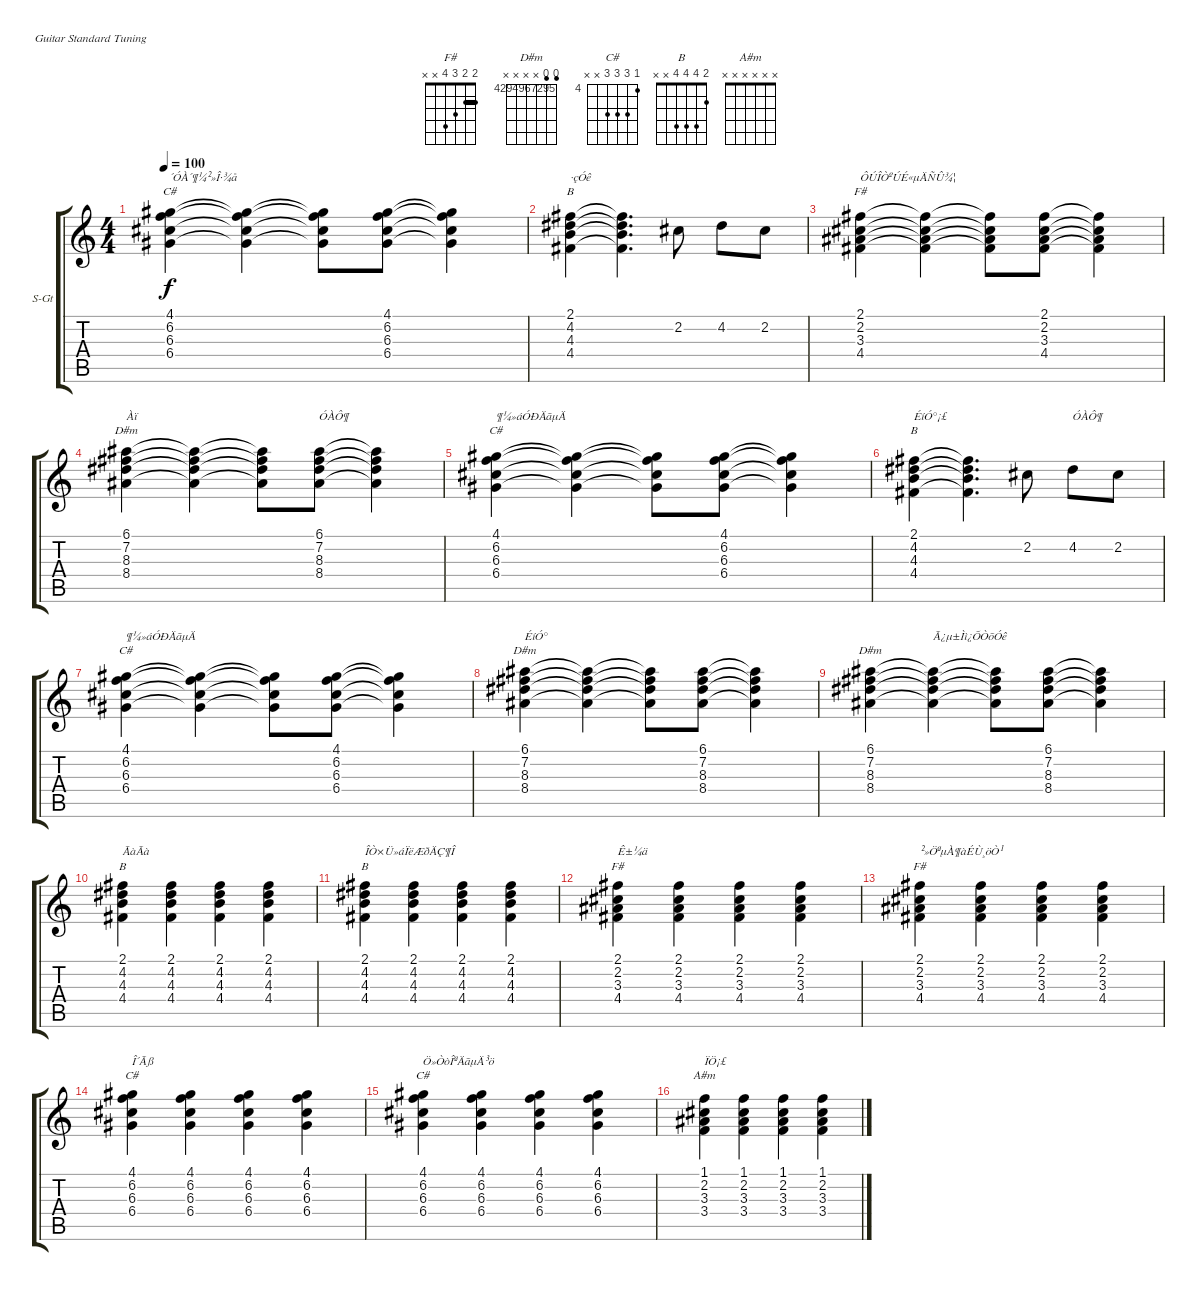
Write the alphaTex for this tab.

\bracketExtendMode groupsimilarinstruments
\firstSystemTrackNameOrientation horizontal
\otherSystemsTrackNameOrientation horizontal
\track ("F#µ÷¼üÅÌ" "S-Gt") {instrument electricgrandpiano}
\staff {score tabs}
\tuning (E4 B3 G3 D3 A2 E2)
\displaytranspose 12
\chord ("F#" 3 3 x x x x) {barre 3}
\chord ("D#m" 4294967294 4294967294 x x x x) {firstfret 4294967295}
\chord ("C#" 2 3 x x x x)
\chord ("B" 0 1 x x x x)
\chord ("B" 2 4 4 4 x x)
\chord ("F#" 2 2 3 4 x x) {barre 2}
\chord ("C#" 4 6 6 6 x x) {firstfret 4}
\chord ("A#m" x x x x x x)
\ts (4 4)
\tempo 100
\clef g2
\ks c
(4.1 6.2 6.3 6.4).4{ch "C#" txt "´ÓÀ´¶¼²»Î·¾å" dy f} (4.1{t} 6.2{t} 6.3{t} 6.4{t}).4 (4.1{t} 6.2{t} 6.3{t} 6.4{t}).8 (4.1 6.2 6.3 6.4).8 (4.1{t} 6.2{t} 6.3{t} 6.4{t}).4 |
(2.1 4.2 4.3 4.4).4{ch "B" txt "·çÓê"} (2.1{t} 4.2{t} 4.3{t} 4.4{t}).4{d} 2.2.8 4.2.8 2.2.8 |
(2.1 2.2 3.3 4.4).4{ch "F#" txt "ÔÚÎÒºÚÉ«µÄÑÛ¾¦"} (2.1{t} 2.2{t} 3.3{t} 4.4{t}).4 (2.1{t} 2.2{t} 3.3{t} 4.4{t}).8 (2.1 2.2 3.3 4.4).8 (2.1{t} 2.2{t} 3.3{t} 4.4{t}).4 |
(6.1 7.2 8.3 8.4).4{ch "D#m" txt "Àï"} (6.1{t} 7.2{t} 8.3{t} 8.4{t}).4 (6.1{t} 7.2{t} 8.3{t} 8.4{t}).8 (6.1 7.2 8.3 8.4).8{txt "ÓÀÔ¶"} (6.1{t} 7.2{t} 8.3{t} 8.4{t}).4 |
(4.1 6.2 6.3 6.4).4{ch "C#" txt "¶¼»áÓÐÄãµÄ"} (4.1{t} 6.2{t} 6.3{t} 6.4{t}).4 (4.1{t} 6.2{t} 6.3{t} 6.4{t}).8 (4.1 6.2 6.3 6.4).8 (4.1{t} 6.2{t} 6.3{t} 6.4{t}).4 |
(2.1 4.2 4.3 4.4).4{ch "B" txt "ÉíÓ°¡£"} (2.1{t} 4.2{t} 4.3{t} 4.4{t}).4{d} 2.2.8 4.2.8{txt "ÓÀÔ¶"} 2.2.8 |
(4.1 6.2 6.3 6.4).4{ch "C#" txt "¶¼»áÓÐÄãµÄ"} (4.1{t} 6.2{t} 6.3{t} 6.4{t}).4 (4.1{t} 6.2{t} 6.3{t} 6.4{t}).8 (4.1 6.2 6.3 6.4).8 (4.1{t} 6.2{t} 6.3{t} 6.4{t}).4 |
(6.1 7.2 8.3 8.4).4{ch "D#m" txt "ÉíÓ°"} (6.1{t} 7.2{t} 8.3{t} 8.4{t}).4 (6.1{t} 7.2{t} 8.3{t} 8.4{t}).8 (6.1 7.2 8.3 8.4).8 (6.1{t} 7.2{t} 8.3{t} 8.4{t}).4 |
(6.1 7.2 8.3 8.4).4{ch "D#m"} (6.1{t} 7.2{t} 8.3{t} 8.4{t}).4{txt "Ã¿µ±Ìì¿ÕÒõÓê"} (6.1{t} 7.2{t} 8.3{t} 8.4{t}).8 (6.1 7.2 8.3 8.4).8 (6.1{t} 7.2{t} 8.3{t} 8.4{t}).4 |
(2.1 4.2 4.3 4.4).4{ch "B" txt "ÃàÃà"} (2.1 4.2 4.3 4.4).4 (2.1 4.2 4.3 4.4).4 (2.1 4.2 4.3 4.4).4 |
(2.1 4.2 4.3 4.4).4{ch "B" txt "ÎÒ×Ü»áÏëÆðÄÇ¶Î"} (2.1 4.2 4.3 4.4).4 (2.1 4.2 4.3 4.4).4 (2.1 4.2 4.3 4.4).4 |
(2.1 2.2 3.3 4.4).4{ch "F#" txt "Ê±¼ä"} (2.1 2.2 3.3 4.4).4 (2.1 2.2 3.3 4.4).4 (2.1 2.2 3.3 4.4).4 |
(2.1 2.2 3.3 4.4).4{ch "F#" txt "²»ÖªµÀ¶àÉÙ¸öÒ¹"} (2.1 2.2 3.3 4.4).4 (2.1 2.2 3.3 4.4).4 (2.1 2.2 3.3 4.4).4 |
(4.1 6.2 6.3 6.4).4{ch "C#" txt "Î´Ãß"} (4.1 6.2 6.3 6.4).4 (4.1 6.2 6.3 6.4).4 (4.1 6.2 6.3 6.4).4 |
(4.1 6.2 6.3 6.4).4{ch "C#" txt "Ö»ÒòÎªÄãµÄ³ö"} (4.1 6.2 6.3 6.4).4 (4.1 6.2 6.3 6.4).4 (4.1 6.2 6.3 6.4).4 |
(1.1 2.2 3.3 3.4).4{ch "A#m" txt "ÏÖ¡£"} (1.1 2.2 3.3 3.4).4 (1.1 2.2 3.3 3.4).4 (1.1 2.2 3.3 3.4).4
